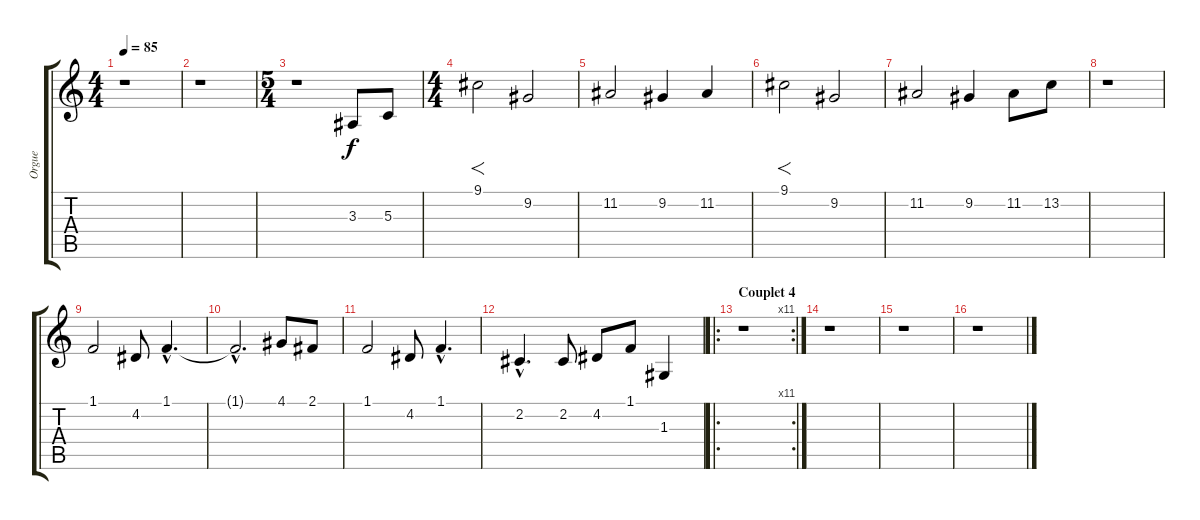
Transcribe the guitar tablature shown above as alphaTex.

\track ("Orgue" "Orgue") {instrument tangoaccordion}
\staff {score tabs}
\tuning (E4 B3 G3 D3 A2 E2) {hide}
\ts (4 4)
\tempo 85
\clef g2
\ks c
r.1{dy f} |
r.1 |
\ts (5 4)
r.1 3.3.8 5.3.8 |
\ts (4 4)
9.1.2{f} 9.2.2 |
11.2.2 9.2.4 11.2.4 |
9.1.2{f} 9.2.2 |
11.2.2 9.2.4 11.2.8 13.2.8 |
r.1 |
1.1.2 4.2.8 1.1{hac}.4{d} |
1.1{hac t}.2{d} 4.1.8 2.1.8 |
1.1.2 4.2.8 1.1{hac}.4{d} |
2.2{hac}.4{d} 2.2.8 4.2.8 1.1.8 1.3.4 |
\ro
\rc 11
\section ("" "Couplet 4")
r.1 |
r.1 |
r.1 |
r.1
